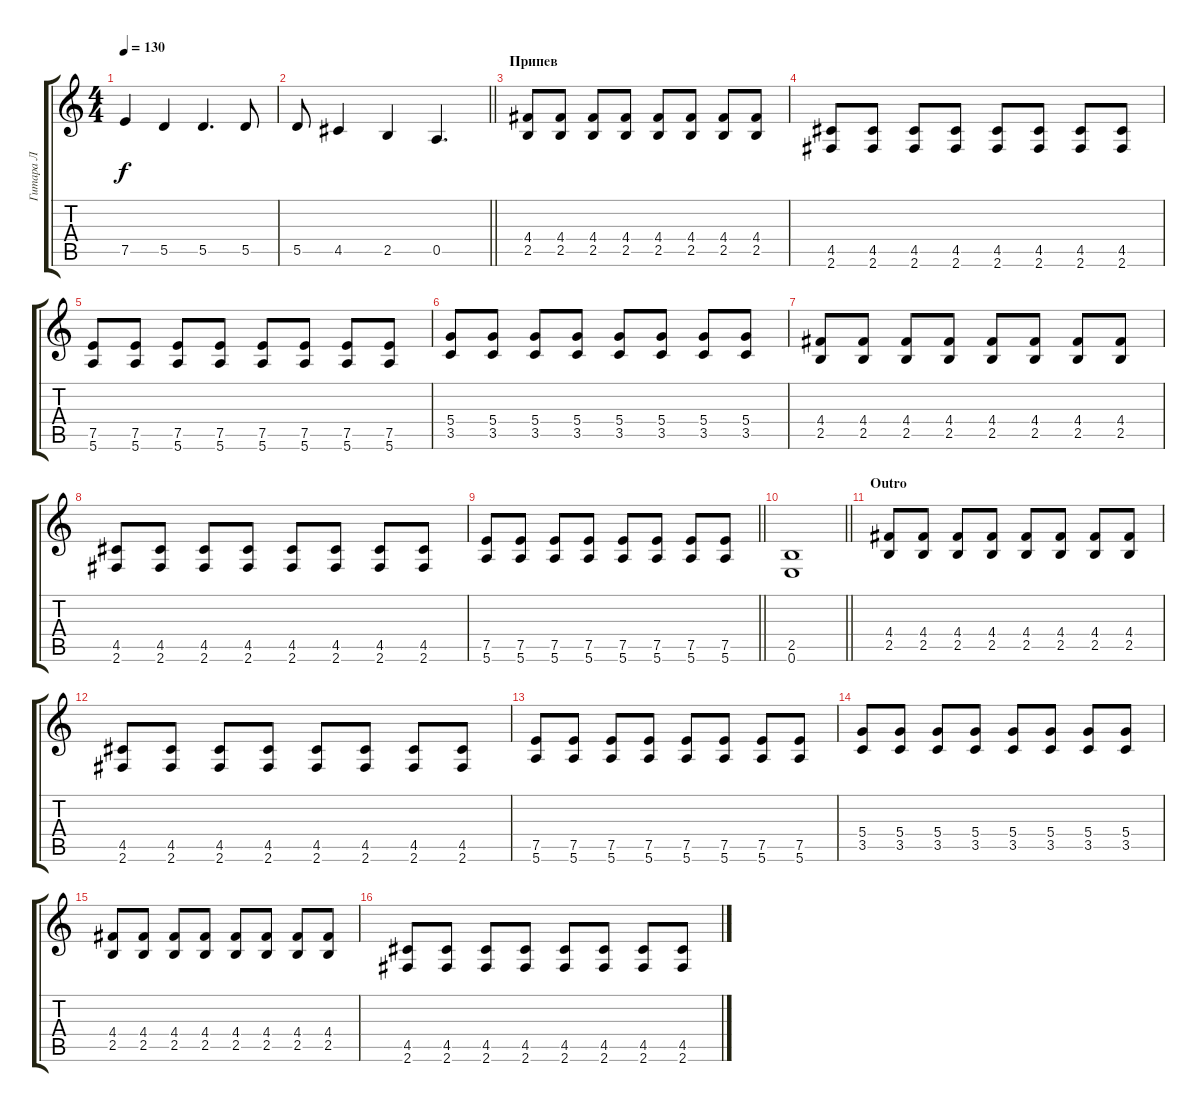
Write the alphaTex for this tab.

\track ("Гитара Л" "Гитара Л") {instrument distortionguitar}
\staff {score tabs}
\tuning (E4 B3 G3 D3 A2 E2) {hide}
\ts (4 4)
\tempo 130
\clef g2
\ks c
7.5{t}.4{dy f} 5.5.4 5.5.4{d} 5.5.8 |
\barLineRight lightlight
5.5.8 4.5.4 2.5.4 0.5.4{d} |
\section ("" "Припев")
(4.4 2.5).8 (4.4 2.5).8 (4.4 2.5).8 (4.4 2.5).8 (4.4 2.5).8 (4.4 2.5).8 (4.4 2.5).8 (4.4 2.5).8 |
(4.5 2.6).8 (4.5 2.6).8 (4.5 2.6).8 (4.5 2.6).8 (4.5 2.6).8 (4.5 2.6).8 (4.5 2.6).8 (4.5 2.6).8 |
(7.5 5.6).8 (7.5 5.6).8 (7.5 5.6).8 (7.5 5.6).8 (7.5 5.6).8 (7.5 5.6).8 (7.5 5.6).8 (7.5 5.6).8 |
(5.4 3.5).8 (5.4 3.5).8 (5.4 3.5).8 (5.4 3.5).8 (5.4 3.5).8 (5.4 3.5).8 (5.4 3.5).8 (5.4 3.5).8 |
(4.4 2.5).8 (4.4 2.5).8 (4.4 2.5).8 (4.4 2.5).8 (4.4 2.5).8 (4.4 2.5).8 (4.4 2.5).8 (4.4 2.5).8 |
(4.5 2.6).8 (4.5 2.6).8 (4.5 2.6).8 (4.5 2.6).8 (4.5 2.6).8 (4.5 2.6).8 (4.5 2.6).8 (4.5 2.6).8 |
\barLineRight lightlight
(7.5 5.6).8 (7.5 5.6).8 (7.5 5.6).8 (7.5 5.6).8 (7.5 5.6).8 (7.5 5.6).8 (7.5 5.6).8 (7.5 5.6).8 |
\barLineRight lightlight
(2.5 0.6).1 |
\section ("" "Outro")
(4.4 2.5).8 (4.4 2.5).8 (4.4 2.5).8 (4.4 2.5).8 (4.4 2.5).8 (4.4 2.5).8 (4.4 2.5).8 (4.4 2.5).8 |
(4.5 2.6).8 (4.5 2.6).8 (4.5 2.6).8 (4.5 2.6).8 (4.5 2.6).8 (4.5 2.6).8 (4.5 2.6).8 (4.5 2.6).8 |
(7.5 5.6).8 (7.5 5.6).8 (7.5 5.6).8 (7.5 5.6).8 (7.5 5.6).8 (7.5 5.6).8 (7.5 5.6).8 (7.5 5.6).8 |
(5.4 3.5).8 (5.4 3.5).8 (5.4 3.5).8 (5.4 3.5).8 (5.4 3.5).8 (5.4 3.5).8 (5.4 3.5).8 (5.4 3.5).8 |
(4.4 2.5).8 (4.4 2.5).8 (4.4 2.5).8 (4.4 2.5).8 (4.4 2.5).8 (4.4 2.5).8 (4.4 2.5).8 (4.4 2.5).8 |
(4.5 2.6).8 (4.5 2.6).8 (4.5 2.6).8 (4.5 2.6).8 (4.5 2.6).8 (4.5 2.6).8 (4.5 2.6).8 (4.5 2.6).8
